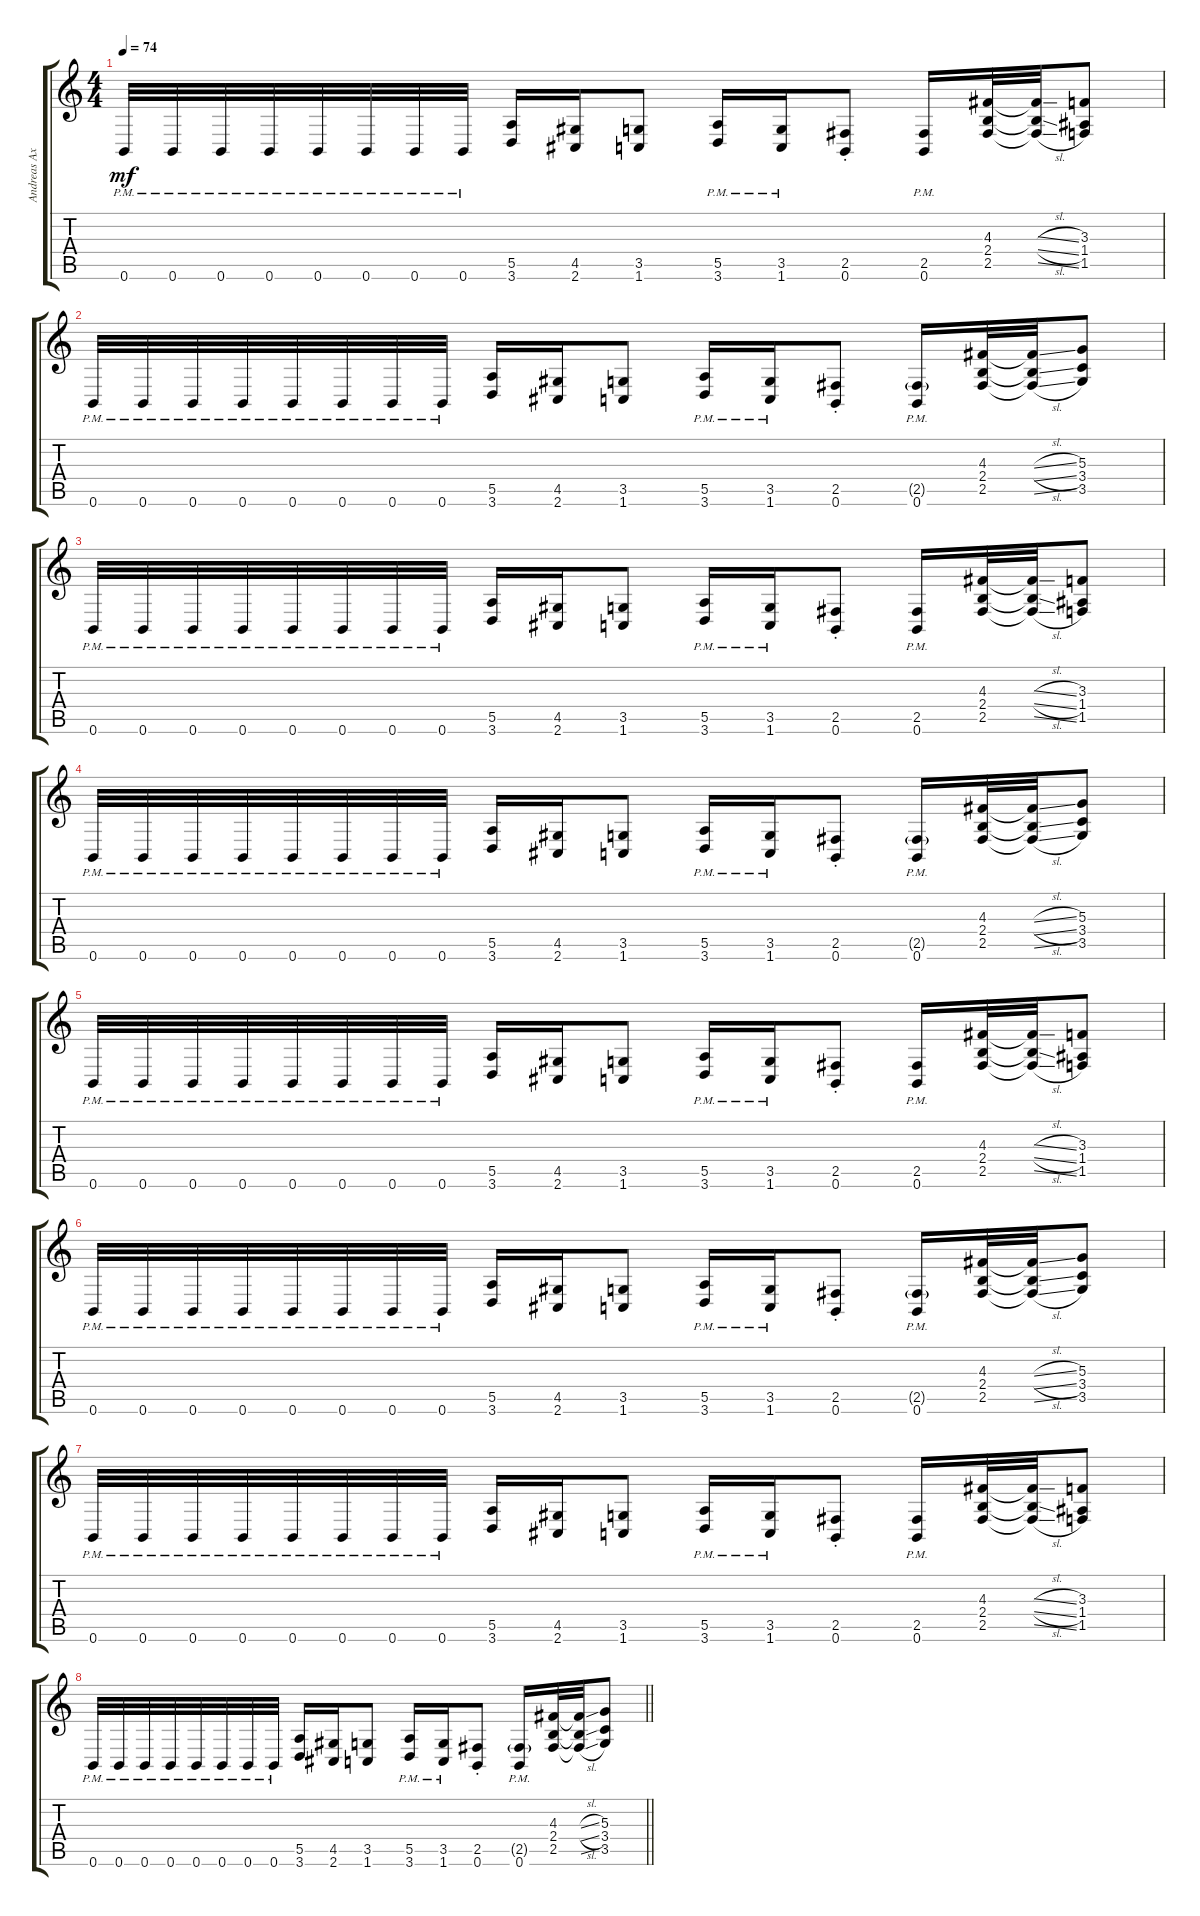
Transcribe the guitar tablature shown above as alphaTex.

\track ("Andreas Axelsson" "Andreas Ax") {instrument distortionguitar}
\staff {score tabs}
\tuning (B3 Gb3 D3 A2 E2 B1) {hide}
\ts (4 4)
\tempo 74
\clef g2
\ks c
0.6{pm}.32{dy mf} 0.6{pm}.32 0.6{pm}.32 0.6{pm}.32 0.6{pm}.32 0.6{pm}.32 0.6{pm}.32 0.6{pm}.32 (5.5 3.6).16 (4.5 2.6).16 (3.5 1.6).8 (5.5{pm} 3.6{pm}).16 (3.5{pm} 1.6{pm}).16 (2.5{st} 0.6{st}).8 (2.5{pm} 0.6{pm}).16 (4.3 2.4 2.5).32 (4.3{sl t} 2.4{sl t} 2.5{sl t}).32 (3.3 1.4 1.5).8 |
0.6{pm}.32 0.6{pm}.32 0.6{pm}.32 0.6{pm}.32 0.6{pm}.32 0.6{pm}.32 0.6{pm}.32 0.6{pm}.32 (5.5 3.6).16 (4.5 2.6).16 (3.5 1.6).8 (5.5{pm} 3.6{pm}).16 (3.5{pm} 1.6{pm}).16 (2.5{st} 0.6{st}).8 (2.5{g pm} 0.6{pm}).16 (4.3 2.4 2.5).32 (4.3{sl t} 2.4{sl t} 2.5{sl t}).32 (5.3 3.4 3.5).8 |
0.6{pm}.32 0.6{pm}.32 0.6{pm}.32 0.6{pm}.32 0.6{pm}.32 0.6{pm}.32 0.6{pm}.32 0.6{pm}.32 (5.5 3.6).16 (4.5 2.6).16 (3.5 1.6).8 (5.5{pm} 3.6{pm}).16 (3.5{pm} 1.6{pm}).16 (2.5{st} 0.6{st}).8 (2.5{pm} 0.6{pm}).16 (4.3 2.4 2.5).32 (4.3{sl t} 2.4{sl t} 2.5{sl t}).32 (3.3 1.4 1.5).8 |
0.6{pm}.32 0.6{pm}.32 0.6{pm}.32 0.6{pm}.32 0.6{pm}.32 0.6{pm}.32 0.6{pm}.32 0.6{pm}.32 (5.5 3.6).16 (4.5 2.6).16 (3.5 1.6).8 (5.5{pm} 3.6{pm}).16 (3.5{pm} 1.6{pm}).16 (2.5{st} 0.6{st}).8 (2.5{g pm} 0.6{pm}).16 (4.3 2.4 2.5).32 (4.3{sl t} 2.4{sl t} 2.5{sl t}).32 (5.3 3.4 3.5).8 |
0.6{pm}.32 0.6{pm}.32 0.6{pm}.32 0.6{pm}.32 0.6{pm}.32 0.6{pm}.32 0.6{pm}.32 0.6{pm}.32 (5.5 3.6).16 (4.5 2.6).16 (3.5 1.6).8 (5.5{pm} 3.6{pm}).16 (3.5{pm} 1.6{pm}).16 (2.5{st} 0.6{st}).8 (2.5{pm} 0.6{pm}).16 (4.3 2.4 2.5).32 (4.3{sl t} 2.4{sl t} 2.5{sl t}).32 (3.3 1.4 1.5).8 |
0.6{pm}.32 0.6{pm}.32 0.6{pm}.32 0.6{pm}.32 0.6{pm}.32 0.6{pm}.32 0.6{pm}.32 0.6{pm}.32 (5.5 3.6).16 (4.5 2.6).16 (3.5 1.6).8 (5.5{pm} 3.6{pm}).16 (3.5{pm} 1.6{pm}).16 (2.5{st} 0.6{st}).8 (2.5{g pm} 0.6{pm}).16 (4.3 2.4 2.5).32 (4.3{sl t} 2.4{sl t} 2.5{sl t}).32 (5.3 3.4 3.5).8 |
0.6{pm}.32 0.6{pm}.32 0.6{pm}.32 0.6{pm}.32 0.6{pm}.32 0.6{pm}.32 0.6{pm}.32 0.6{pm}.32 (5.5 3.6).16 (4.5 2.6).16 (3.5 1.6).8 (5.5{pm} 3.6{pm}).16 (3.5{pm} 1.6{pm}).16 (2.5{st} 0.6{st}).8 (2.5{pm} 0.6{pm}).16 (4.3 2.4 2.5).32 (4.3{sl t} 2.4{sl t} 2.5{sl t}).32 (3.3 1.4 1.5).8 |
\barLineRight lightlight
0.6{pm}.32 0.6{pm}.32 0.6{pm}.32 0.6{pm}.32 0.6{pm}.32 0.6{pm}.32 0.6{pm}.32 0.6{pm}.32 (5.5 3.6).16 (4.5 2.6).16 (3.5 1.6).8 (5.5{pm} 3.6{pm}).16 (3.5{pm} 1.6{pm}).16 (2.5{st} 0.6{st}).8 (2.5{g pm} 0.6{pm}).16 (4.3 2.4 2.5).32 (4.3{sl t} 2.4{sl t} 2.5{sl t}).32 (5.3 3.4 3.5).8
